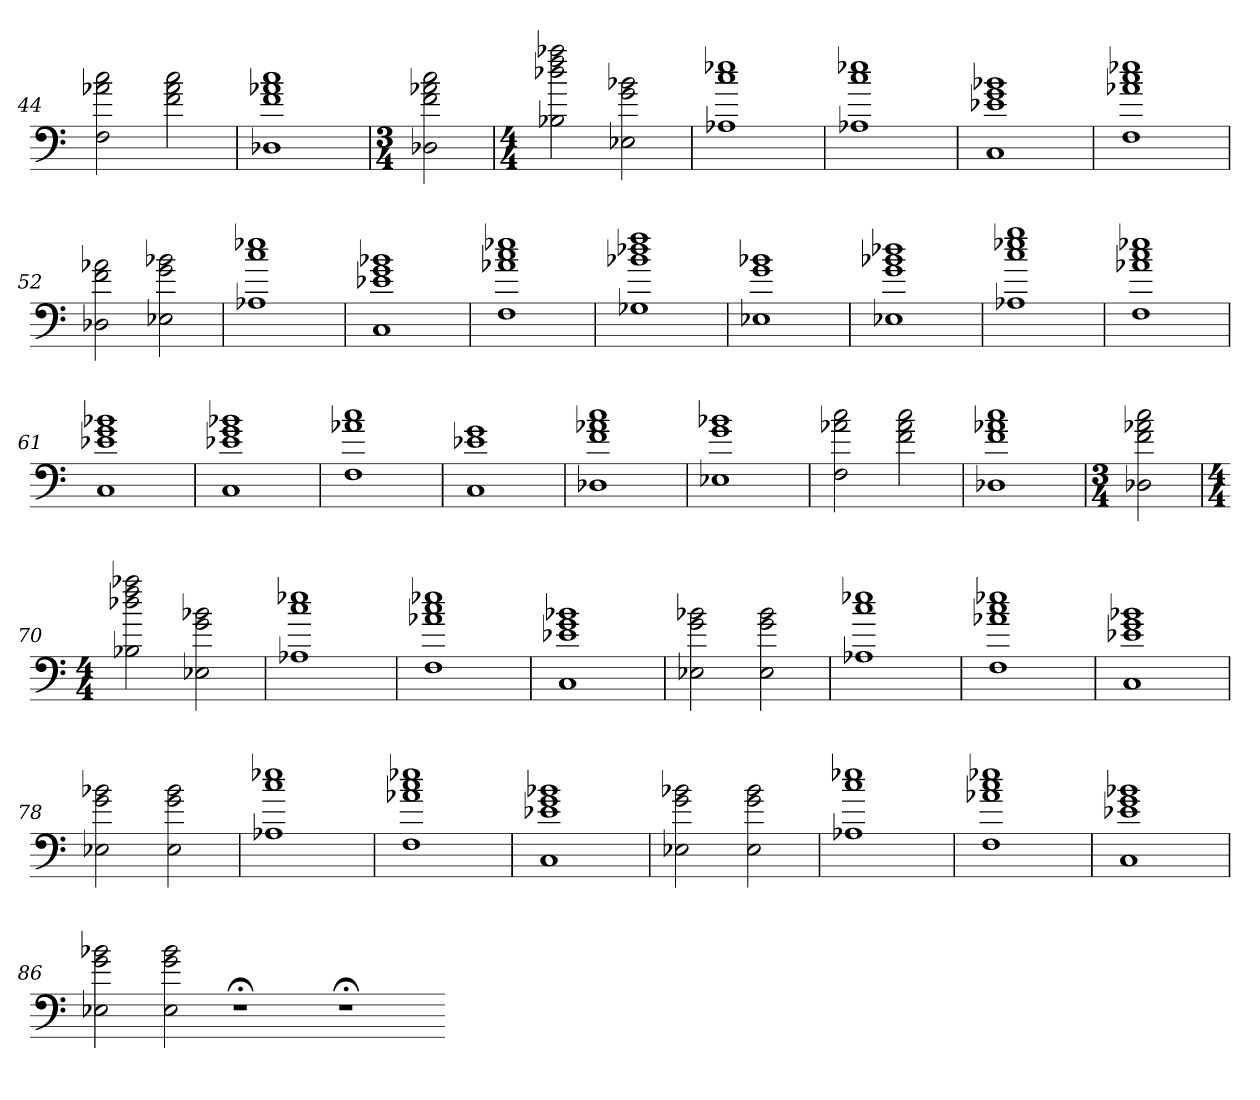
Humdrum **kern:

**kern
*part1
*staff1
=44
2F 2a-X 2cc
2f 2a- 2cc
=45
1D-X 1f 1a-X 1cc
=46
*M3/4
2D-X 2f 2a-X 2cc
=47
*M4/4
2B-X 2dd-X 2ff 2aa-X
2E-X 2g 2b-X
=48
1A-X 1cc 1ee-X
=49
1A-X 1cc 1ee-X
=50
1C 1e-X 1g 1b-X
=51
1F 1a-X 1cc 1ee-X
=52
2D-X 2f 2a-X
2E-X 2g 2b-X
=53
1A-X 1cc 1ee-X
=54
1C 1e-X 1g 1b-X
=55
1F 1a-X 1cc 1ee-X
=56
1G-X 1b-X 1dd-X 1ff
=57
1E-X 1g 1b-X
=58
1E-X 1g 1b-X 1dd-X
=59
1A-X 1cc 1ee-X 1gg
=60
1F 1a-X 1cc 1ee-X
=61
1C 1e-X 1g 1b-X
=62
1C 1e-X 1g 1b-X
=63
1F 1a-X 1cc
=64
1C 1e-X 1g
=65
1D-X 1f 1a-X 1cc
=66
1E-X 1g 1b-X
=67
2F 2a-X 2cc
2f 2a- 2cc
=68
1D-X 1f 1a-X 1cc
=69
*M3/4
2D-X 2f 2a-X 2cc
=70
*M4/4
2B-X 2dd-X 2ff 2aa-X
2E-X 2g 2b-X
=71
1A-X 1cc 1ee-X
=72
1F 1a-X 1cc 1ee-X
=73
1C 1e-X 1g 1b-X
=74
2E-X 2g 2b-X
2E- 2g 2b-
=75
1A-X 1cc 1ee-X
=76
1F 1a-X 1cc 1ee-X
=77
1C 1e-X 1g 1b-X
=78
2E-X 2g 2b-X
2E- 2g 2b-
=79
1A-X 1cc 1ee-X
=80
1F 1a-X 1cc 1ee-X
=81
1C 1e-X 1g 1b-X
=82
2E-X 2g 2b-X
2E- 2g 2b-
=83
1A-X 1cc 1ee-X
=84
1F 1a-X 1cc 1ee-X
=85
1C 1e-X 1g 1b-X
=86
2E-X 2g 2b-X
2E- 2g 2b-
1r;<
1r;<
=-
*-
